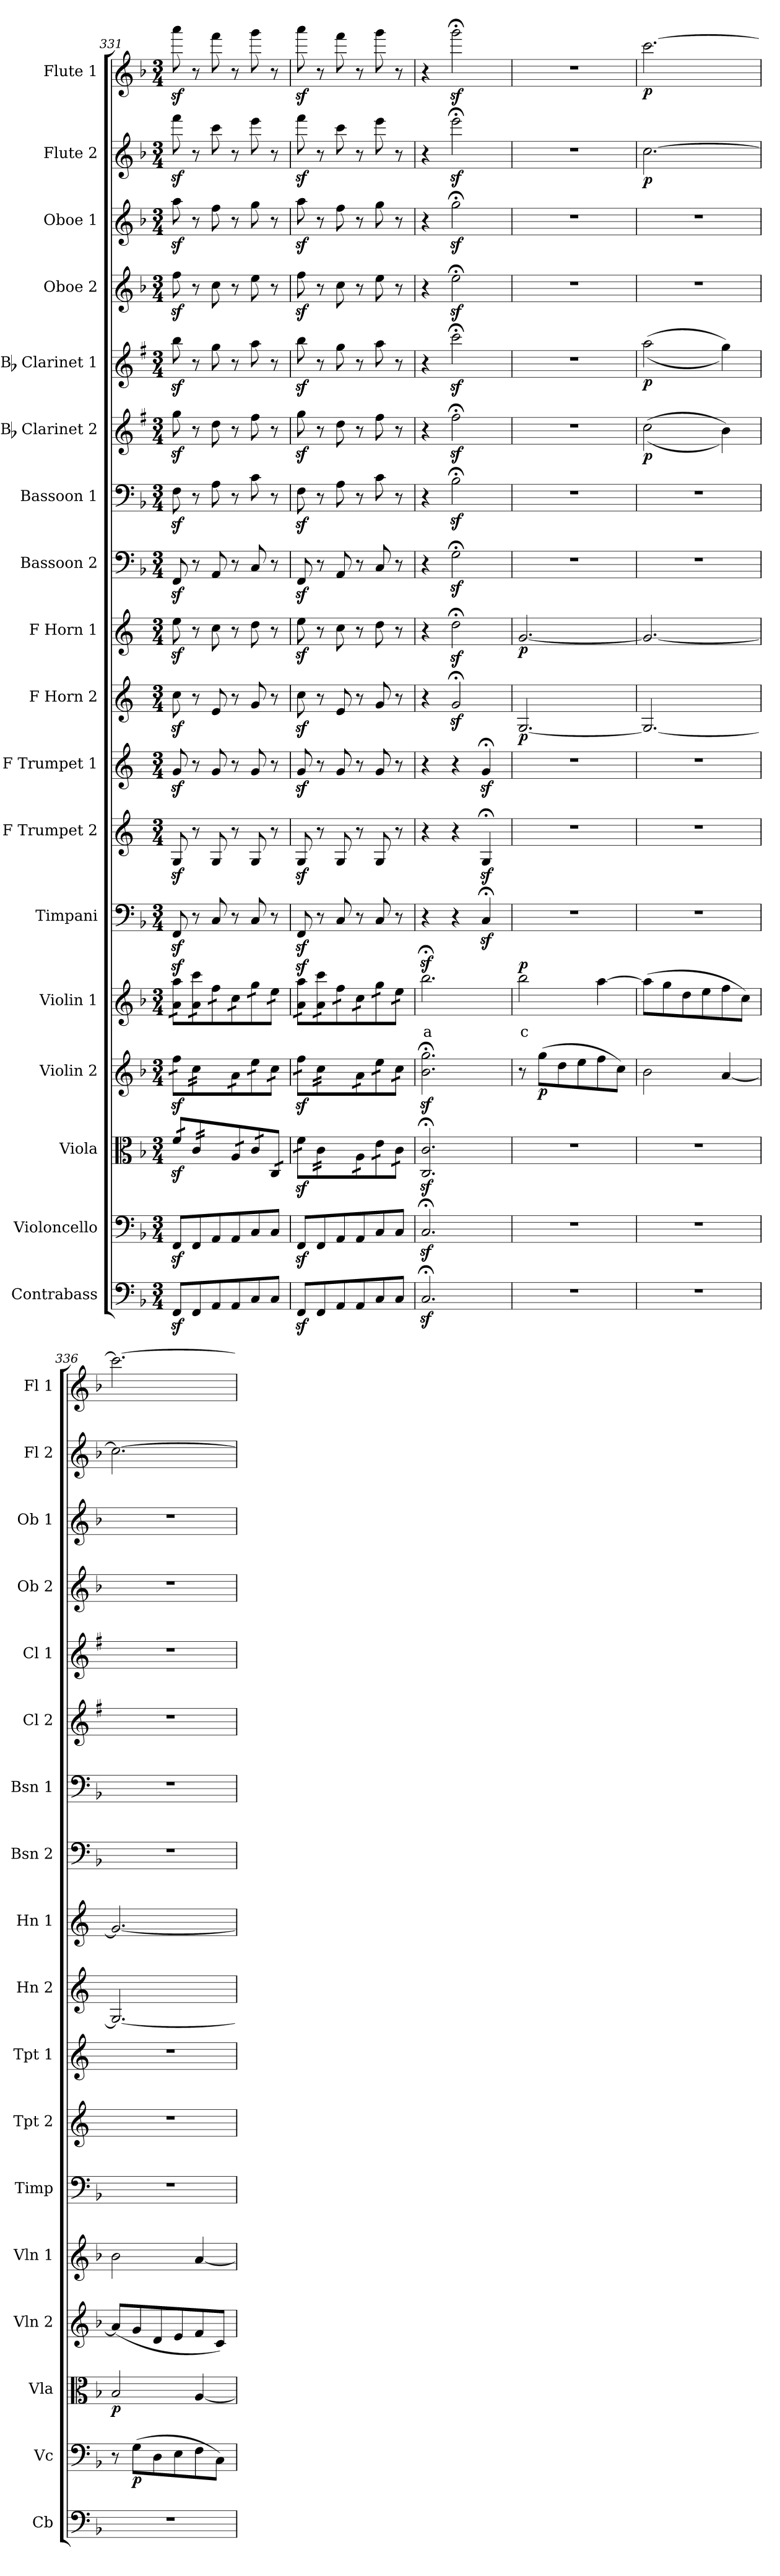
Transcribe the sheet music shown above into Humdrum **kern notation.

**kern	**kern	**dynam	**kern	**dynam	**kern	**dynam	**kern	**text	**dynam	**kern	**kern	**kern	**kern	**dynam	**kern	**dynam	**kern	**kern	**kern	**dynam	**kern	**dynam	**kern	**kern	**kern	**dynam	**kern	**dynam
*part18	*part17	*part17	*part16	*part16	*part15	*part15	*part14	*part14	*part14	*part13	*part12	*part11	*part10	*part10	*part9	*part9	*part8	*part7	*part6	*part6	*part5	*part5	*part4	*part3	*part2	*part2	*part1	*part1
*staff18	*staff17	*staff17	*staff16	*staff16	*staff15	*staff15	*staff14	*staff14	*staff14	*staff13	*staff12	*staff11	*staff10	*staff10	*staff9	*staff9	*staff8	*staff7	*staff6	*staff6	*staff5	*staff5	*staff4	*staff3	*staff2	*staff2	*staff1	*staff1
*I"Contrabass	*I"Violoncello	*	*I"Viola	*	*I"Violin 2	*	*I"Violin 1	*	*	*I"Timpani	*I"F Trumpet 2	*I"F Trumpet 1	*I"F Horn 2	*	*I"F Horn 1	*	*I"Bassoon 2	*I"Bassoon 1	*I"Bb Clarinet 2	*	*I"Bb Clarinet 1	*	*I"Oboe 2	*I"Oboe 1	*I"Flute 2	*	*I"Flute 1	*
*I'Cb	*I'Vc	*	*I'Vla	*	*I'Vln 2	*	*I'Vln 1	*	*	*I'Timp	*I'Tpt 2	*I'Tpt 1	*I'Hn 2	*	*I'Hn 1	*	*I'Bsn 2	*I'Bsn 1	*I'Cl 2	*	*I'Cl 1	*	*I'Ob 2	*I'Ob 1	*I'Fl 2	*	*I'Fl 1	*
*clefF4	*clefF4	*	*clefC3	*	*clefG2	*	*clefG2	*	*	*clefF4	*clefG2	*clefG2	*clefG2	*	*clefG2	*	*clefF4	*clefF4	*clefG2	*	*clefG2	*	*clefG2	*clefG2	*clefG2	*	*clefG2	*
*ITrd7c12	*	*	*	*	*	*	*	*	*	*	*ITrd-3c-5	*ITrd-3c-5	*ITrd4c7	*	*ITrd4c7	*	*	*	*ITrd1c2	*	*ITrd1c2	*	*	*	*	*	*	*
*k[b-]	*k[b-]	*	*k[b-]	*	*k[b-]	*	*k[b-]	*	*	*k[b-]	*k[b-]	*k[b-]	*k[b-]	*	*k[b-]	*	*k[b-]	*k[b-]	*k[b-]	*	*k[b-]	*	*k[b-]	*k[b-]	*k[b-]	*	*k[b-]	*
*M3/4	*M3/4	*	*M3/4	*	*M3/4	*	*M3/4	*	*	*M3/4	*M3/4	*M3/4	*M3/4	*	*M3/4	*	*M3/4	*M3/4	*M3/4	*	*M3/4	*	*M3/4	*M3/4	*M3/4	*	*M3/4	*
=331	=331	=331	=331	=331	=331	=331	=331	=331	=331	=331	=331	=331	=331	=331	=331	=331	=331	=331	=331	=331	=331	=331	=331	=331	=331	=331	=331	=331
*	*	*	*tremolo	*	*	*	*	*	*	*	*	*	*	*	*	*	*	*	*	*	*	*	*	*	*	*	*	*
*	*	*	*	*	*tremolo	*	*	*	*	*	*	*	*	*	*	*	*	*	*	*	*	*	*	*	*	*	*	*
*	*	*	*	*	*	*	*tremolo	*	*	*	*	*	*	*	*	*	*	*	*	*	*	*	*	*	*	*	*	*
8FFFz</L	8FFz</L	.	16fz</LL	.	16ffz<\LL	.	16a\z< 16aa\z<LL	.	.	8FFz</	8cz</	8ccz</	8fz<\	.	8az<\	.	8FFz</	8Fz<\	8ffz<\	.	8aaz<\	.	8ffz<\	8aaz<\	8fffz<\	.	8aaaz<\	.
.	.	.	16fz</	.	16ffz<\	.	16a\z< 16aa\z<	.	.	.	.	.	.	.	.	.	.	.	.	.	.	.	.	.	.	.	.	.
8FFF/	8FF/	.	16c/	.	16cc\	.	16a\ 16ccc\	.	.	8r	8r	8r	8r	.	8r	.	8r	8r	8r	.	8r	.	8r	8r	8r	.	8r	.
.	.	.	16c/	.	16cc\	.	16a\ 16ccc\	.	.	.	.	.	.	.	.	.	.	.	.	.	.	.	.	.	.	.	.	.
8AAA/	8AA/	.	16c/	.	16cc\	.	16ff\	.	.	8C/	8c/	8cc/	8A/	.	8f\	.	8AA/	8A\	8cc\	.	8ff\	.	8cc\	8ff\	8ccc\	.	8fff\	.
.	.	.	16c/	.	16cc\	.	16ff\	.	.	.	.	.	.	.	.	.	.	.	.	.	.	.	.	.	.	.	.	.
8AAA/	8AA/	.	16A/	.	16a\	.	16cc\	.	.	8r	8r	8r	8r	.	8r	.	8r	8r	8r	.	8r	.	8r	8r	8r	.	8r	.
.	.	.	16A/	.	16a\	.	16cc\	.	.	.	.	.	.	.	.	.	.	.	.	.	.	.	.	.	.	.	.	.
8CC/	8C/	.	16c/	.	16ee\	.	16gg\	.	.	8C/	8c/	8cc/	8c/	.	8g\	.	8C/	8c\	8ee\	.	8gg\	.	8ee\	8gg\	8eee\	.	8ggg\	.
.	.	.	16c/	.	16ee\	.	16gg\	.	.	.	.	.	.	.	.	.	.	.	.	.	.	.	.	.	.	.	.	.
8CC/J	8C/J	.	16C/	.	16cc\	.	16ee\	.	.	8r	8r	8r	8r	.	8r	.	8r	8r	8r	.	8r	.	8r	8r	8r	.	8r	.
.	.	.	16C/JJ	.	16cc\JJ	.	16ee\JJ	.	.	.	.	.	.	.	.	.	.	.	.	.	.	.	.	.	.	.	.	.
=332	=332	=332	=332	=332	=332	=332	=332	=332	=332	=332	=332	=332	=332	=332	=332	=332	=332	=332	=332	=332	=332	=332	=332	=332	=332	=332	=332	=332
8FFFz</L	8FFz</L	.	16fz<\LL	.	16ffz<\LL	.	16a\z< 16aa\z<LL	.	.	8FFz</	8cz</	8ccz</	8fz<\	.	8az<\	.	8FFz</	8Fz<\	8ffz<\	.	8aaz<\	.	8ffz<\	8aaz<\	8fffz<\	.	8aaaz<\	.
.	.	.	16fz<\	.	16ffz<\	.	16a\z< 16aa\z<	.	.	.	.	.	.	.	.	.	.	.	.	.	.	.	.	.	.	.	.	.
8FFF/	8FF/	.	16c\	.	16cc\	.	16a\ 16ccc\	.	.	8r	8r	8r	8r	.	8r	.	8r	8r	8r	.	8r	.	8r	8r	8r	.	8r	.
.	.	.	16c\	.	16cc\	.	16a\ 16ccc\	.	.	.	.	.	.	.	.	.	.	.	.	.	.	.	.	.	.	.	.	.
8AAA/	8AA/	.	16c\	.	16cc\	.	16ff\	.	.	8C/	8c/	8cc/	8A/	.	8f\	.	8AA/	8A\	8cc\	.	8ff\	.	8cc\	8ff\	8ccc\	.	8fff\	.
.	.	.	16c\	.	16cc\	.	16ff\	.	.	.	.	.	.	.	.	.	.	.	.	.	.	.	.	.	.	.	.	.
8AAA/	8AA/	.	16A\	.	16a\	.	16cc\	.	.	8r	8r	8r	8r	.	8r	.	8r	8r	8r	.	8r	.	8r	8r	8r	.	8r	.
.	.	.	16A\	.	16a\	.	16cc\	.	.	.	.	.	.	.	.	.	.	.	.	.	.	.	.	.	.	.	.	.
8CC/	8C/	.	16e\	.	16ee\	.	16gg\	.	.	8C/	8c/	8cc/	8c/	.	8g\	.	8C/	8c\	8ee\	.	8gg\	.	8ee\	8gg\	8eee\	.	8ggg\	.
.	.	.	16e\	.	16ee\	.	16gg\	.	.	.	.	.	.	.	.	.	.	.	.	.	.	.	.	.	.	.	.	.
8CC/J	8C/J	.	16c\	.	16cc\	.	16ee\	.	.	8r	8r	8r	8r	.	8r	.	8r	8r	8r	.	8r	.	8r	8r	8r	.	8r	.
.	.	.	16c\JJ	.	16cc\JJ	.	16ee\JJ	.	.	.	.	.	.	.	.	.	.	.	.	.	.	.	.	.	.	.	.	.
*	*	*	*	*	*	*	*Xtremolo	*	*	*	*	*	*	*	*	*	*	*	*	*	*	*	*	*	*	*	*	*
*	*	*	*	*	*Xtremolo	*	*	*	*	*	*	*	*	*	*	*	*	*	*	*	*	*	*	*	*	*	*	*
*	*	*	*Xtremolo	*	*	*	*	*	*	*	*	*	*	*	*	*	*	*	*	*	*	*	*	*	*	*	*	*
=333	=333	=333	=333	=333	=333	=333	=333	=333	=333	=333	=333	=333	=333	=333	=333	=333	=333	=333	=333	=333	=333	=333	=333	=333	=333	=333	=333	=333
!	!	!	!	!	!	!	!	!LO:LY:b:color=#FF0000	!	!	!	!	!	!	!	!	!	!	!	!	!	!	!	!	!	!	!	!
2.CCz<;</	2.Cz<;</	.	2.C/z<;< 2.c/z<;<	.	2.b-\z<;< 2.gg\z<;<	.	2.bb-z<;<\	a	.	4r	4r	4r	4r	.	4r	.	4r	4r	4r	.	4r	.	4r	4r	4r	.	4r	.
.	.	.	.	.	.	.	.	.	.	4r	4r	4r	2cz<;</	.	2gz<;<\	.	2Gz<;<\	2B-z<;<\	2eez<;<\	.	2bb-z<;<\	.	2eez<;<\	2ggz<;<\	2eeez<;<\	.	2gggz<;<\	.
.	.	.	.	.	.	.	.	.	.	4Cz<;</	4cz<;</	4ccz<;</	.	.	.	.	.	.	.	.	.	.	.	.	.	.	.	.
=334	=334	=334	=334	=334	=334	=334	=334	=334	=334	=334	=334	=334	=334	=334	=334	=334	=334	=334	=334	=334	=334	=334	=334	=334	=334	=334	=334	=334
!	!	!	!	!	!	!	!	!LO:LY:b:color=#FF0000	!LO:DY:b	!	!	!	!	!LO:DY:b	!	!LO:DY:b	!	!	!	!	!	!	!	!	!	!	!	!
2.r	2.r	.	2.r	.	8r	.	2bb-\	c	p	2.r	2.r	2.r	[2.C/	p	[2.c/	p	2.r	2.r	2.r	.	2.r	.	2.r	2.r	2.r	.	2.r	.
!	!	!	!	!	!	!LO:DY:b	!	!	!	!	!	!	!	!	!	!	!	!	!	!	!	!	!	!	!	!	!	!
.	.	.	.	.	(8gg\L	p	.	.	.	.	.	.	.	.	.	.	.	.	.	.	.	.	.	.	.	.	.	.
.	.	.	.	.	8dd\	.	.	.	.	.	.	.	.	.	.	.	.	.	.	.	.	.	.	.	.	.	.	.
.	.	.	.	.	8ee\	.	.	.	.	.	.	.	.	.	.	.	.	.	.	.	.	.	.	.	.	.	.	.
.	.	.	.	.	8ff\	.	[4aa\	.	.	.	.	.	.	.	.	.	.	.	.	.	.	.	.	.	.	.	.	.
.	.	.	.	.	8cc\J)	.	.	.	.	.	.	.	.	.	.	.	.	.	.	.	.	.	.	.	.	.	.	.
=335	=335	=335	=335	=335	=335	=335	=335	=335	=335	=335	=335	=335	=335	=335	=335	=335	=335	=335	=335	=335	=335	=335	=335	=335	=335	=335	=335	=335
!	!	!	!	!	!	!	!	!	!	!	!	!	!	!	!	!	!	!	!	!LO:DY:b	!	!LO:DY:b	!	!	!	!LO:DY:b	!	!LO:DY:b
2.r	2.r	.	2.r	.	2b-\	.	(8aa\L]	.	.	2.r	2.r	2.r	2.C/_	.	2.c/_	.	2.r	2.r	((2b-\	p	((2gg\	p	2.r	2.r	[2.cc\	p	[2.ccc\	p
.	.	.	.	.	.	.	8gg\	.	.	.	.	.	.	.	.	.	.	.	.	.	.	.	.	.	.	.	.	.
.	.	.	.	.	.	.	8dd\	.	.	.	.	.	.	.	.	.	.	.	.	.	.	.	.	.	.	.	.	.
.	.	.	.	.	.	.	8ee\	.	.	.	.	.	.	.	.	.	.	.	.	.	.	.	.	.	.	.	.	.
.	.	.	.	.	[4a/	.	8ff\	.	.	.	.	.	.	.	.	.	.	.	4a\))	.	4ff\))	.	.	.	.	.	.	.
.	.	.	.	.	.	.	8cc\J)	.	.	.	.	.	.	.	.	.	.	.	.	.	.	.	.	.	.	.	.	.
=336	=336	=336	=336	=336	=336	=336	=336	=336	=336	=336	=336	=336	=336	=336	=336	=336	=336	=336	=336	=336	=336	=336	=336	=336	=336	=336	=336	=336
!	!	!	!	!LO:DY:b	!	!	!	!	!	!	!	!	!	!	!	!	!	!	!	!	!	!	!	!	!	!	!	!
2.r	8r	.	2B-/	p	(8a/L]	.	2b-\	.	.	2.r	2.r	2.r	2.C/_	.	2.c/_	.	2.r	2.r	2.r	.	2.r	.	2.r	2.r	2.cc\_	.	2.ccc\_	.
!	!	!LO:DY:b	!	!	!	!	!	!	!	!	!	!	!	!	!	!	!	!	!	!	!	!	!	!	!	!	!	!
.	(8G\L	p	.	.	8g/	.	.	.	.	.	.	.	.	.	.	.	.	.	.	.	.	.	.	.	.	.	.	.
.	8D\	.	.	.	8d/	.	.	.	.	.	.	.	.	.	.	.	.	.	.	.	.	.	.	.	.	.	.	.
.	8E\	.	.	.	8e/	.	.	.	.	.	.	.	.	.	.	.	.	.	.	.	.	.	.	.	.	.	.	.
.	8F\	.	[4A/	.	8f/	.	[4a/	.	.	.	.	.	.	.	.	.	.	.	.	.	.	.	.	.	.	.	.	.
.	8C\J)	.	.	.	8c/J)	.	.	.	.	.	.	.	.	.	.	.	.	.	.	.	.	.	.	.	.	.	.	.
=	=	=	=	=	=	=	=	=	=	=	=	=	=	=	=	=	=	=	=	=	=	=	=	=	=	=	=	=
*-	*-	*-	*-	*-	*-	*-	*-	*-	*-	*-	*-	*-	*-	*-	*-	*-	*-	*-	*-	*-	*-	*-	*-	*-	*-	*-	*-	*-
